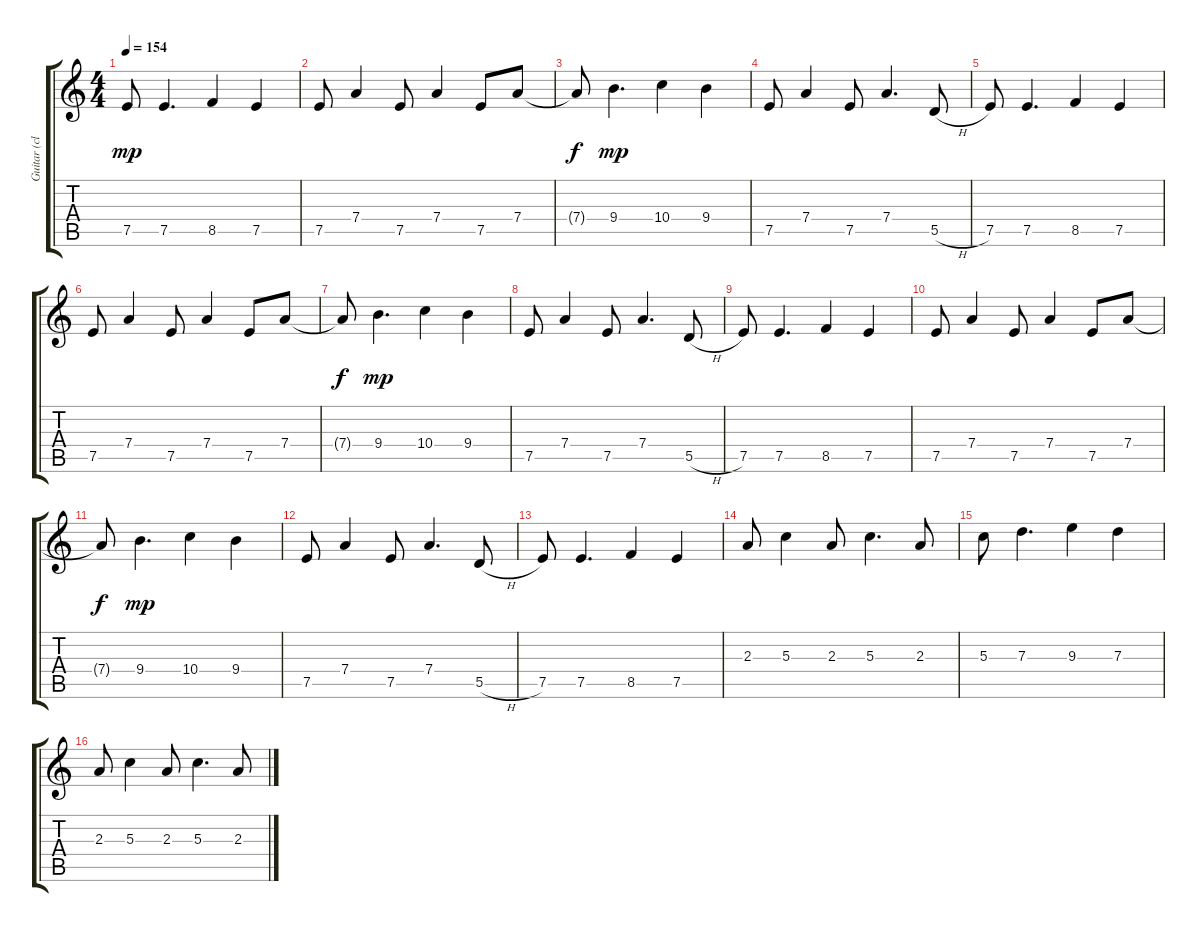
\track ("Guitar (clean)" "Guitar (cl") {instrument acousticguitarsteel}
\staff {score tabs}
\tuning (E4 B3 G3 D3 A2 E2) {hide}
\ts (4 4)
\tempo 154
\clef g2
\ks c
7.5.8{dy mp} 7.5.4{d} 8.5.4 7.5.4 |
7.5.8 7.4.4 7.5.8 7.4.4 7.5.8 7.4.8 |
7.4{t}.8{dy f} 9.4.4{d dy mp} 10.4.4 9.4.4 |
7.5.8 7.4.4 7.5.8 7.4.4{d} 5.5{h}.8 |
7.5.8 7.5.4{d} 8.5.4 7.5.4 |
7.5.8 7.4.4 7.5.8 7.4.4 7.5.8 7.4.8 |
7.4{t}.8{dy f} 9.4.4{d dy mp} 10.4.4 9.4.4 |
7.5.8 7.4.4 7.5.8 7.4.4{d} 5.5{h}.8 |
7.5.8 7.5.4{d} 8.5.4 7.5.4 |
7.5.8 7.4.4 7.5.8 7.4.4 7.5.8 7.4.8 |
7.4{t}.8{dy f} 9.4.4{d dy mp} 10.4.4 9.4.4 |
7.5.8 7.4.4 7.5.8 7.4.4{d} 5.5{h}.8 |
7.5.8 7.5.4{d} 8.5.4 7.5.4 |
2.3.8 5.3.4 2.3.8 5.3.4{d} 2.3.8 |
5.3.8 7.3.4{d} 9.3.4 7.3.4 |
2.3.8 5.3.4 2.3.8 5.3.4{d} 2.3.8
